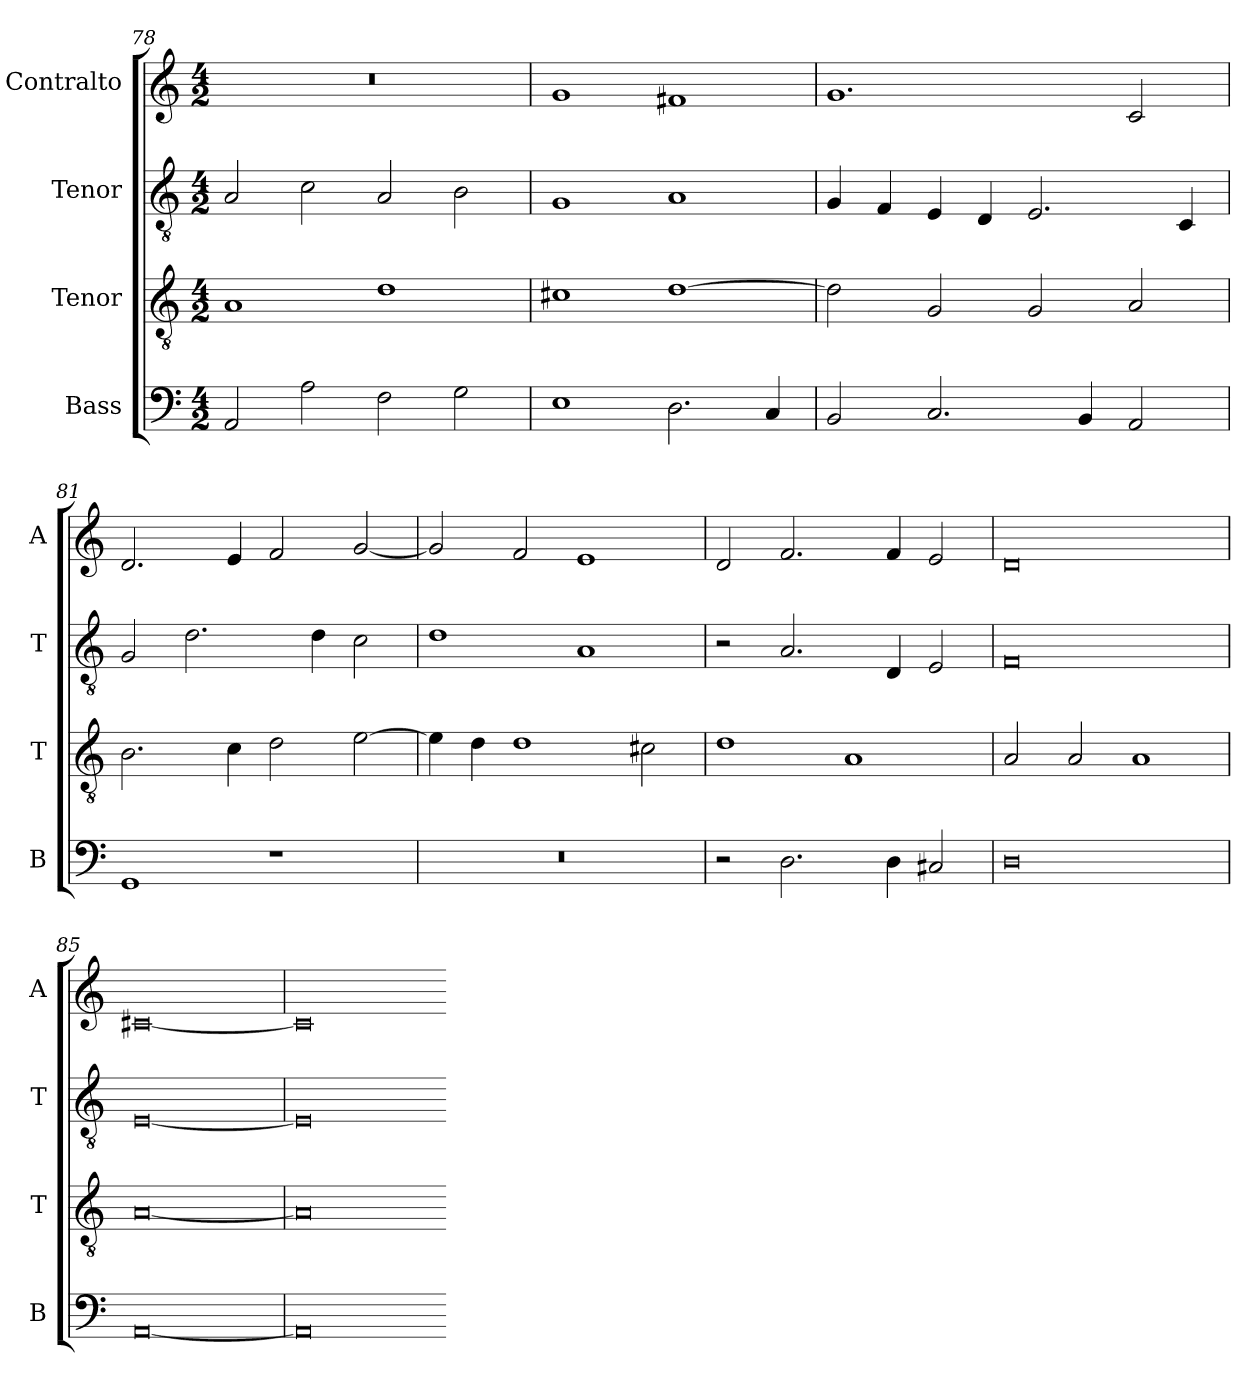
**kern	**kern	**kern	**kern
*part4	*part3	*part2	*part1
*staff4	*staff3	*staff2	*staff1
*I"Bass	*I"Tenor	*I"Tenor	*I"Contralto
*I'B	*I'T	*I'T	*I'A
*clefF4	*clefGv2	*clefGv2	*clefG2
*k[]	*k[]	*k[]	*k[]
*D:dor	*D:dor	*D:dor	*D:dor
*M4/2	*M4/2	*M4/2	*M4/2
=78	=78	=78	=78
2AA	1A	2A	0r
2A	.	2c	.
2F	1d	2A	.
2G	.	2B	.
=79	=79	=79	=79
1E	1c#X	1G	1g
2.D	[1d	1A	1f#X
4C	.	.	.
=80	=80	=80	=80
2BB	2d]	4G	1.g
.	.	4F	.
2.C	2G	4E	.
.	.	4D	.
.	2G	2.E	.
4BB	.	.	.
2AA	2A	.	2c
.	.	4C	.
=81	=81	=81	=81
1GG	2.B	2G	2.d
.	.	2.d	.
.	4c	.	4e
1r	2d	.	2f
.	.	4d	.
.	[2e	2c	[2g
=82	=82	=82	=82
0r	4e]	1d	2g]
.	4d	.	.
.	1d	.	2f
.	.	1A	1e
.	2c#X	.	.
=83	=83	=83	=83
2r	1d	2r	2d
2.D	.	2.A	2.f
.	1A	.	.
4D	.	4D	4f
2C#X	.	2E	2e
=84	=84	=84	=84
0D	2A	0F	0d
.	2A	.	.
.	1A	.	.
=85	=85	=85	=85
[0AA	[0A	[0E	[0c#X
=86	=86	=86	=86
0AA]	0A]	0E]	0c#]
=-	=-	=-	=-
*-	*-	*-	*-
